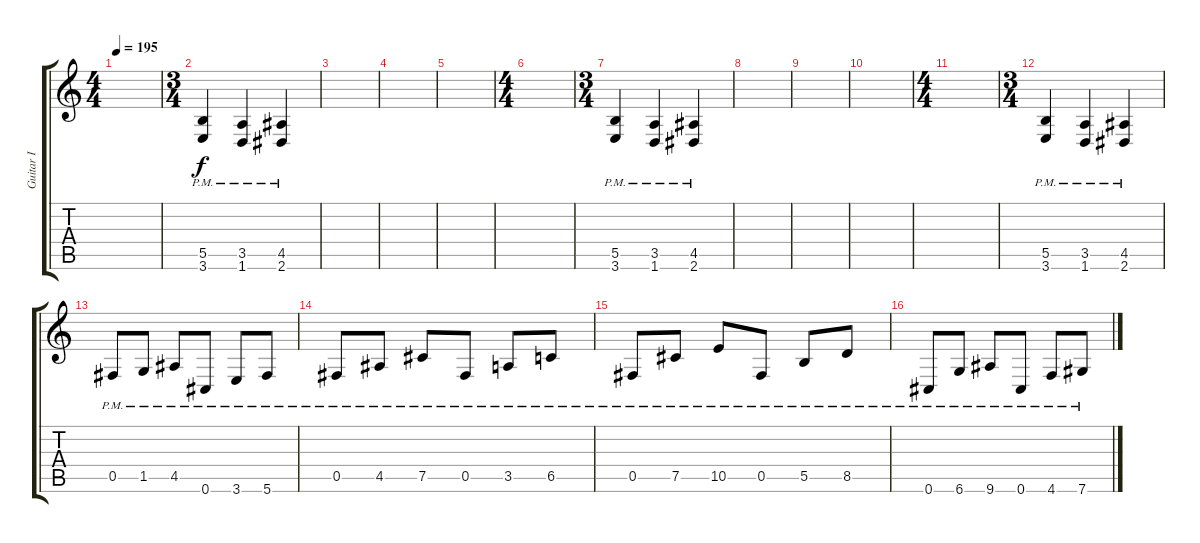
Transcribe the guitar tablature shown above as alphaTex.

\track ("Guitar I" "Guitar I") {instrument distortionguitar}
\staff {score tabs}
\tuning (Db4 Ab3 E3 B2 Gb2 Db2) {hide}
\ts (4 4)
\tempo 195
\clef g2
\ks c
|
\ts (3 4)
(5.5{pm} 3.6{pm}).4 (3.5{pm} 1.6{pm}).4 (4.5{pm} 2.6{pm}).4 |
|
|
|
\ts (4 4)
|
\ts (3 4)
(5.5{pm} 3.6{pm}).4 (3.5{pm} 1.6{pm}).4 (4.5{pm} 2.6{pm}).4 |
|
|
|
\ts (4 4)
|
\ts (3 4)
(5.5{pm} 3.6{pm}).4 (3.5{pm} 1.6{pm}).4 (4.5{pm} 2.6{pm}).4 |
0.5{pm}.8 1.5{pm}.8 4.5{pm}.8 0.6{pm}.8 3.6{pm}.8 5.6{pm}.8 |
0.5{pm}.8 4.5{pm}.8 7.5{pm}.8 0.5{pm}.8 3.5{pm}.8 6.5{pm}.8 |
0.5{pm}.8 7.5{pm}.8 10.5{pm}.8 0.5{pm}.8 5.5{pm}.8 8.5{pm}.8 |
0.6{pm}.8 6.6{pm}.8 9.6{pm}.8 0.6{pm}.8 4.6{pm}.8 7.6{pm}.8
